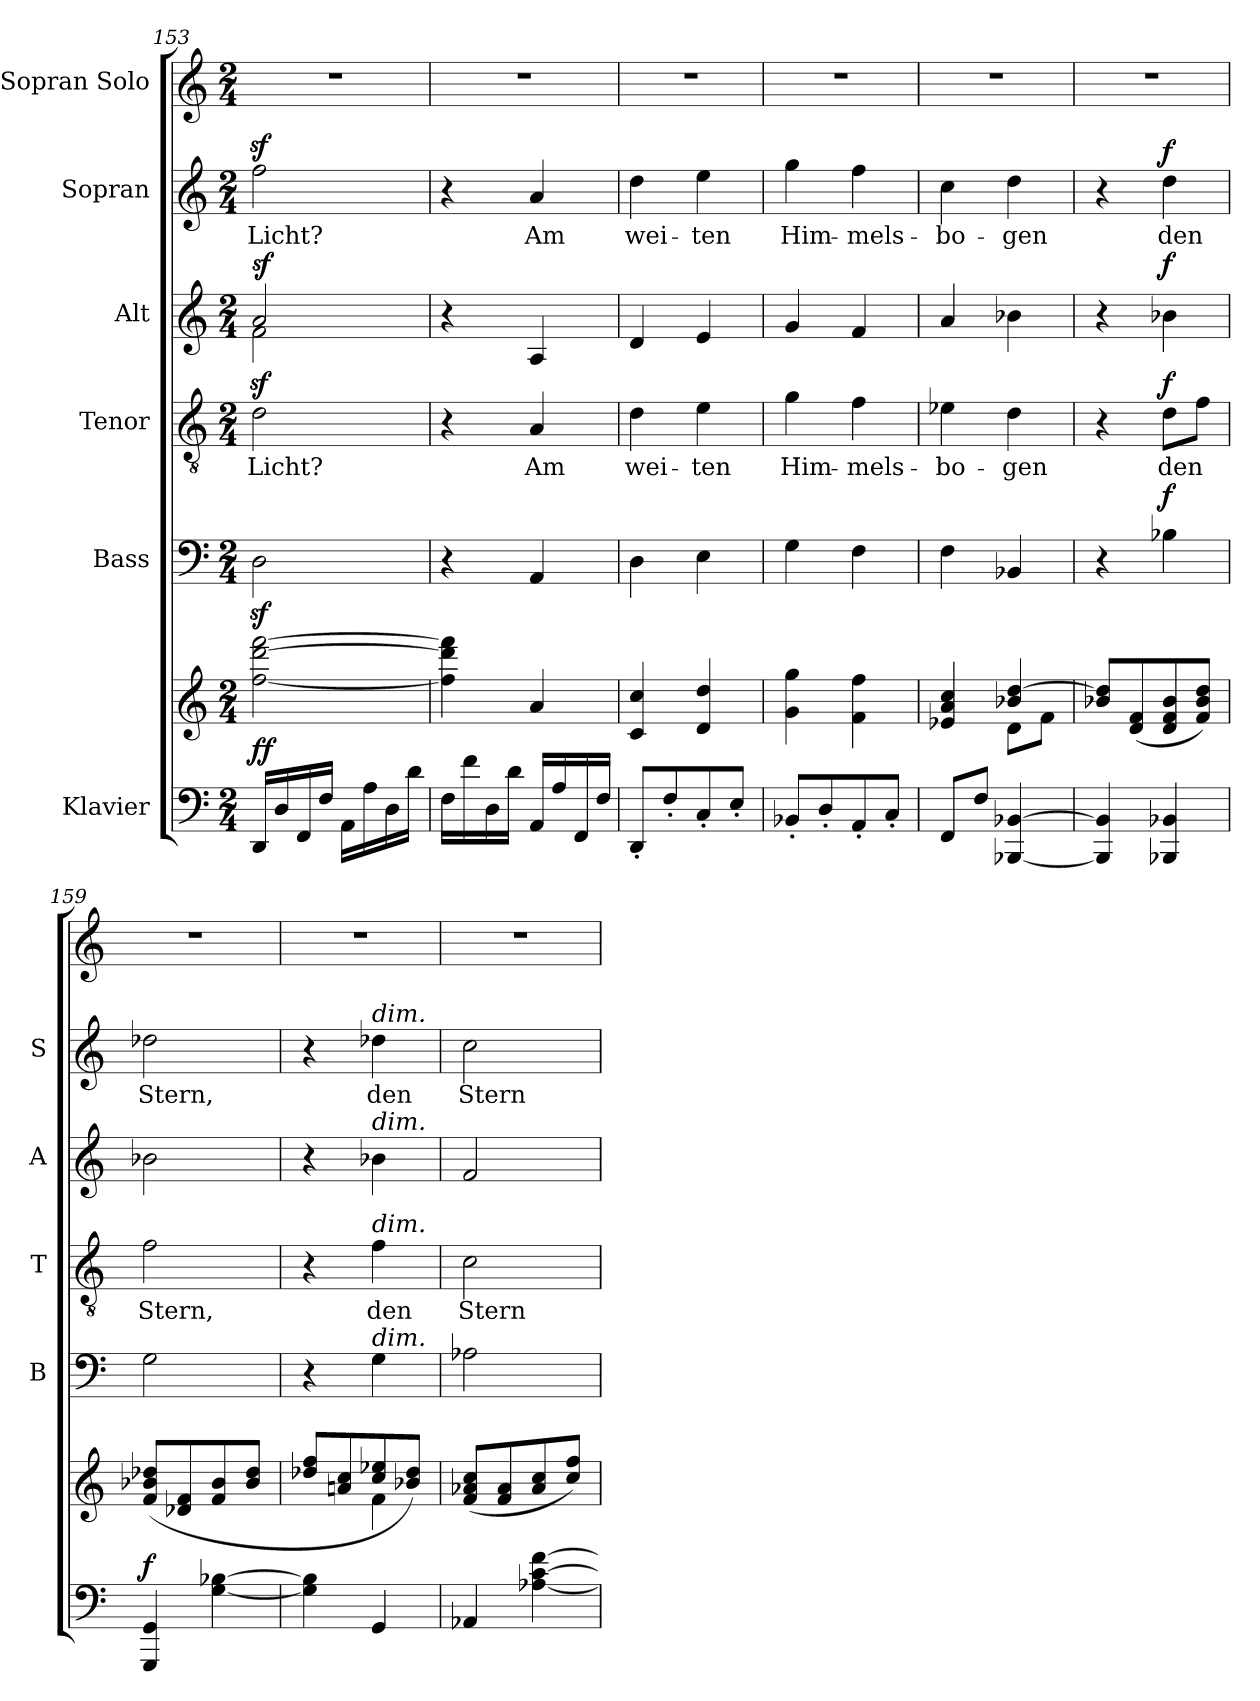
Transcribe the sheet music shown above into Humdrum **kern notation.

**kern	**kern	**dynam	**kern	**dynam	**kern	**text	**dynam	**kern	**dynam	**kern	**text	**dynam	**kern
*part6	*part6	*part6	*part5	*part5	*part4	*part4	*part4	*part3	*part3	*part2	*part2	*part2	*part1
*staff7	*staff6	*staff6/7	*staff5	*staff5	*staff4	*staff4	*staff4	*staff3	*staff3	*staff2	*staff2	*staff2	*staff1
*I"Klavier	*	*	*I"Bass	*	*I"Tenor	*	*	*I"Alt	*	*I"Sopran	*	*	*I"Sopran Solo
*	*	*	*I'B	*	*I'T	*	*	*I'A	*	*I'S	*	*	*
*clefF4	*clefG2	*	*clefF4	*	*clefGv2	*	*	*clefG2	*	*clefG2	*	*	*clefG2
*k[]	*k[]	*	*k[]	*	*k[]	*	*	*k[]	*	*k[]	*	*	*k[]
*M2/4	*M2/4	*	*M2/4	*	*M2/4	*	*	*M2/4	*	*M2/4	*	*	*M2/4
=153	=153	=153	=153	=153	=153	=153	=153	=153	=153	=153	=153	=153	=153
!	!	!LO:DY:a=2	!	!	!	!LO:LY:b	!	!	!LO:DY:a	!	!LO:LY:b	!	!
*	*	*	*	*	*	*	*	*^	*	*	*	*	*
16DD/LL	[2ff\ [2ddd\ [2fff\	ff	2Dz>\	.	2dz>\	Licht?	.	2a/	2f\	sf	2ffz>\	Licht?	.	2r
16D/	.	.	.	.	.	.	.	.	.	.	.	.	.	.
16FF/	.	.	.	.	.	.	.	.	.	.	.	.	.	.
16F/JJ	.	.	.	.	.	.	.	.	.	.	.	.	.	.
16AA\LL	.	.	.	.	.	.	.	.	.	.	.	.	.	.
16A\	.	.	.	.	.	.	.	.	.	.	.	.	.	.
16D\	.	.	.	.	.	.	.	.	.	.	.	.	.	.
16d\JJ	.	.	.	.	.	.	.	.	.	.	.	.	.	.
*	*	*	*	*	*	*	*	*v	*v	*	*	*	*	*
=154	=154	=154	=154	=154	=154	=154	=154	=154	=154	=154	=154	=154	=154
16F\LL	4ff\] 4ddd\] 4fff\]	.	4r	.	4r	.	.	4r	.	4r	.	.	2r
16f\	.	.	.	.	.	.	.	.	.	.	.	.	.
16D\	.	.	.	.	.	.	.	.	.	.	.	.	.
16d\JJ	.	.	.	.	.	.	.	.	.	.	.	.	.
!	!	!	!	!	!	!LO:LY:b	!	!	!	!	!LO:LY:b	!	!
16AA/LL	4a/	.	4AA/	.	4A/	Am	.	4A/	.	4a/	Am	.	.
16A/	.	.	.	.	.	.	.	.	.	.	.	.	.
16FF/	.	.	.	.	.	.	.	.	.	.	.	.	.
16F/JJ	.	.	.	.	.	.	.	.	.	.	.	.	.
!!LO:PB:g=z
=155	=155	=155	=155	=155	=155	=155	=155	=155	=155	=155	=155	=155	=155
!	!	!	!	!	!	!LO:LY:b	!	!	!	!	!LO:LY:b	!	!
8DD'/L	4c/ 4cc/	.	4D\	.	4d\	wei-	.	4d/	.	4dd\	wei-	.	2r
8F'/	.	.	.	.	.	.	.	.	.	.	.	.	.
!	!	!	!	!	!	!LO:LY:b	!	!	!	!	!LO:LY:b	!	!
8C'/	4d/ 4dd/	.	4E\	.	4e\	-ten	.	4e/	.	4ee\	-ten	.	.
8E'/J	.	.	.	.	.	.	.	.	.	.	.	.	.
=156	=156	=156	=156	=156	=156	=156	=156	=156	=156	=156	=156	=156	=156
!	!	!	!	!	!	!LO:LY:b	!	!	!	!	!LO:LY:b	!	!
8BB-X'/L	4g\ 4gg\	.	4G\	.	4g\	Him-	.	4g/	.	4gg\	Him-	.	2r
8D'/	.	.	.	.	.	.	.	.	.	.	.	.	.
!	!	!	!	!	!	!LO:LY:b	!	!	!	!	!LO:LY:b	!	!
8AA'/	4f\ 4ff\	.	4F\	.	4f\	-mels-	.	4f/	.	4ff\	-mels-	.	.
8C'/J	.	.	.	.	.	.	.	.	.	.	.	.	.
=157	=157	=157	=157	=157	=157	=157	=157	=157	=157	=157	=157	=157	=157
*	*^	*	*	*	*	*	*	*	*	*	*	*	*
!	!	!	!	!	!	!	!LO:LY:b	!	!	!	!	!LO:LY:b	!	!
8FF/L	4e-X/ 4a/ 4cc/	4ryy	.	4F\	.	4e-X\	-bo-	.	4a/	.	4cc\	-bo-	.	2r
8F/J	.	.	.	.	.	.	.	.	.	.	.	.	.	.
!	!	!	!	!	!	!	!LO:LY:b	!	!	!	!	!LO:LY:b	!	!
[4BBB-X/ [4BB-X/	4b-X/ [4dd/	8d\L	.	4BB-X/	.	4d\	-gen	.	4b-X\	.	4dd\	-gen	.	.
.	.	8f\J	.	.	.	.	.	.	.	.	.	.	.	.
*	*v	*v	*	*	*	*	*	*	*	*	*	*	*	*
=158	=158	=158	=158	=158	=158	=158	=158	=158	=158	=158	=158	=158	=158
4BBB-/] 4BB-/]	8b-X/ 8dd/]L	.	4r	.	4r	.	.	4r	.	4r	.	.	2r
.	(>8d/ 8f/	.	.	.	.	.	.	.	.	.	.	.	.
!	!	!	!	!LO:DY:a	!	!LO:LY:b	!LO:DY:a	!	!LO:DY:a	!	!LO:LY:b	!LO:DY:a	!
4BBB-X/ 4BB-X/	8d/ 8f/ 8b-/	.	4B-X\	f	8d\L	den	f	4b-X\	f	4dd\	den	f	.
.	8f/ 8b-/ 8dd/J)	.	.	.	8f\J	.	.	.	.	.	.	.	.
=159	=159	=159	=159	=159	=159	=159	=159	=159	=159	=159	=159	=159	=159
!	!	!LO:DY:a=2	!	!	!	!LO:LY:b	!	!	!	!	!LO:LY:b	!	!
4GGG/ 4GG/	(8f/ 8b-X/ 8dd-X/L	f	2G\	.	2f\	Stern,	.	2b-X\	.	2dd-X\	Stern,	.	2r
.	8d-X/ 8f/	.	.	.	.	.	.	.	.	.	.	.	.
[4G\ [4B-X\	8f/ 8b-/	.	.	.	.	.	.	.	.	.	.	.	.
.	8b-/ 8dd-/J	.	.	.	.	.	.	.	.	.	.	.	.
=160	=160	=160	=160	=160	=160	=160	=160	=160	=160	=160	=160	=160	=160
*	*^	*	*	*	*	*	*	*	*	*	*	*	*
4G\] 4B-\]	8dd-X/ 8ff/L	4ryy	.	4r	.	4r	.	.	4r	.	4r	.	.	2r
.	8an/ 8cc/	.	.	.	.	.	.	.	.	.	.	.	.	.
!	!	!	!	!	!	!	!	!	!	!	!LO:TX:a:i:t=dim.	!	!	!
!	!	!	!	!	!	!	!	!	!LO:TX:a:i:t=dim.	!	!	!	!	!
!	!	!	!	!	!	!LO:TX:a:i:t=dim.	!	!	!	!	!	!	!	!
!	!	!	!	!LO:TX:a:i:t=dim.	!	!	!	!	!	!	!	!	!	!
!	!	!	!	!	!	!	!LO:LY:b	!	!	!	!	!LO:LY:b	!	!
4GG/	8cc/ 8ee-X/	4f\	.	4G\	.	4f\	den	.	4b-X\	.	4dd-X\	den	.	.
.	8b-X/ 8dd-/J)	.	.	.	.	.	.	.	.	.	.	.	.	.
*	*v	*v	*	*	*	*	*	*	*	*	*	*	*	*
=161	=161	=161	=161	=161	=161	=161	=161	=161	=161	=161	=161	=161	=161
!	!	!	!	!	!	!LO:LY:b	!	!	!	!	!LO:LY:b	!	!
4AA-X/	(>8f/ 8a-X/ 8cc/L	.	2A-X\	.	2c\	Stern	.	2f/	.	2cc\	Stern	.	2r
.	8f/ 8a-/	.	.	.	.	.	.	.	.	.	.	.	.
[4A-X\ [4c\ [4f\	8a-/ 8cc/	.	.	.	.	.	.	.	.	.	.	.	.
.	8cc/ 8ff/J)	.	.	.	.	.	.	.	.	.	.	.	.
=	=	=	=	=	=	=	=	=	=	=	=	=	=
*-	*-	*-	*-	*-	*-	*-	*-	*-	*-	*-	*-	*-	*-
